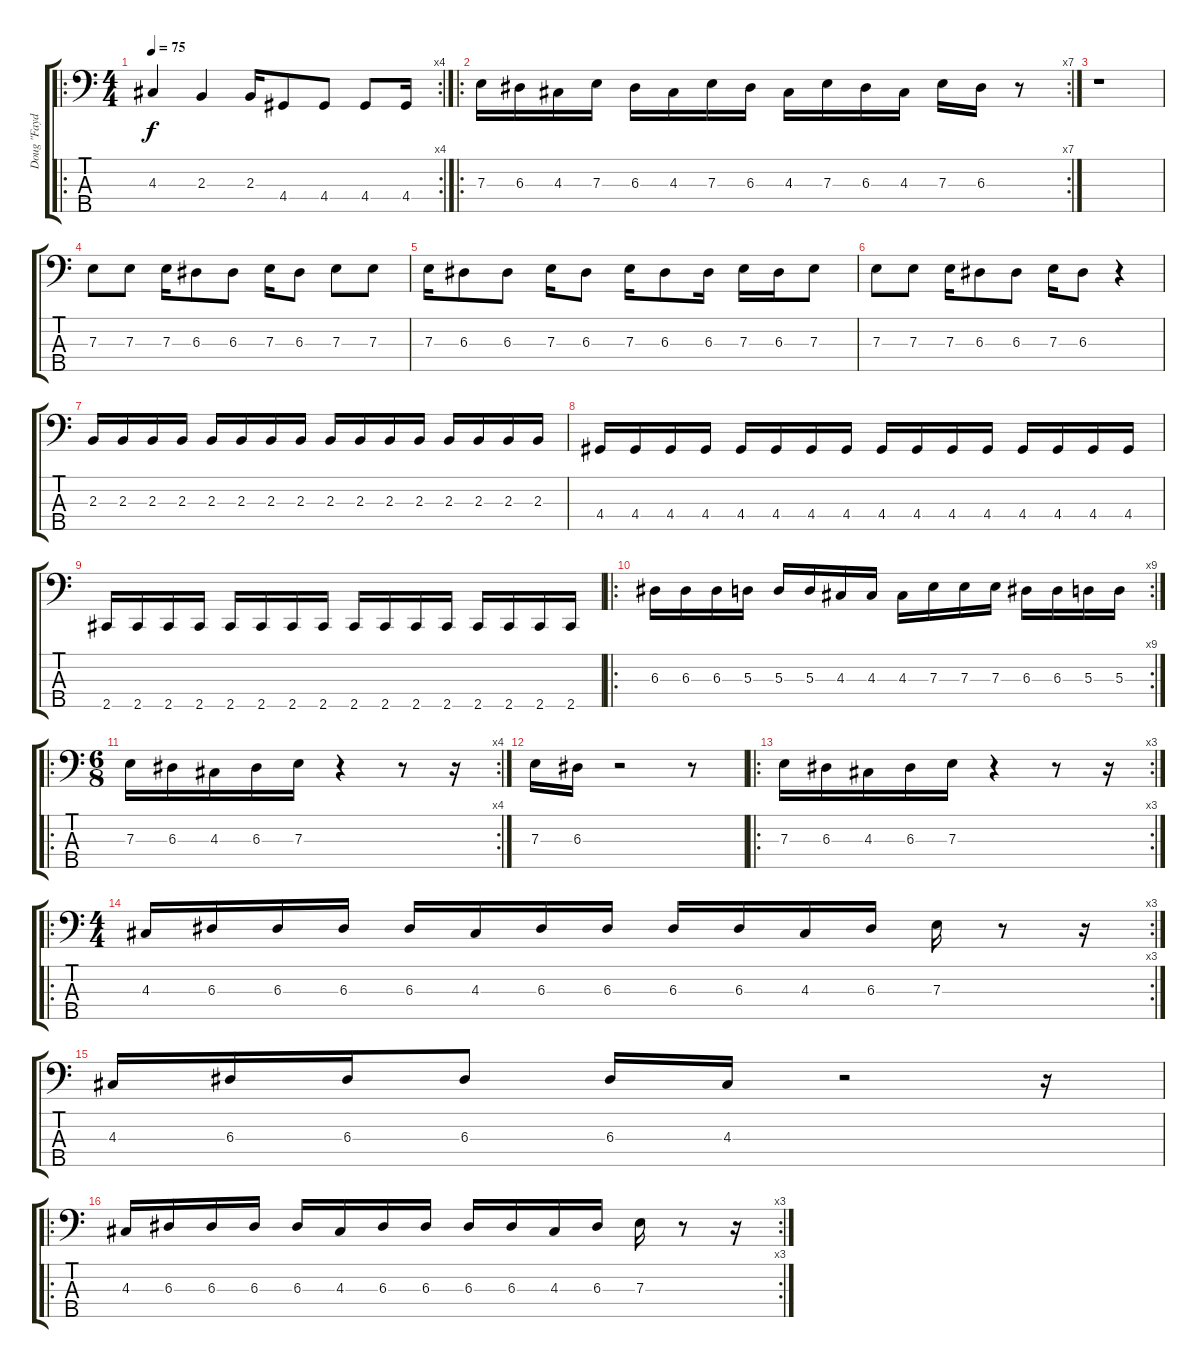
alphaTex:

\track ("Doug \"Faydoe\" Miller " "Doug \"Fayd") {instrument electricbassfinger}
\staff {score tabs}
\tuning (G2 D2 A1 E1 B0) {hide}
\ro
\rc 4
\ts (4 4)
\tempo 75
\clef f4
\ks c
4.3.4{dy f instrument electricbassfinger} 2.3.4 2.3.16 4.4.8 4.4.8 4.4.8 4.4.16 |
\ro
\rc 7
7.3.16 6.3.16 4.3.16 7.3.16 6.3.16 4.3.16 7.3.16 6.3.16 4.3.16 7.3.16 6.3.16 4.3.16 7.3.16 6.3.16 r.8 |
r.1 |
7.3.8 7.3.8 7.3.16 6.3.8 6.3.8 7.3.16 6.3.8 7.3.8 7.3.8 |
7.3.16 6.3.8 6.3.8 7.3.16 6.3.8 7.3.16 6.3.8 6.3.16 7.3.16 6.3.16 7.3.8 |
7.3.8 7.3.8 7.3.16 6.3.8 6.3.8 7.3.16 6.3.8 r.4 |
2.3.16 2.3.16 2.3.16 2.3.16 2.3.16 2.3.16 2.3.16 2.3.16 2.3.16 2.3.16 2.3.16 2.3.16 2.3.16 2.3.16 2.3.16 2.3.16 |
4.4.16 4.4.16 4.4.16 4.4.16 4.4.16 4.4.16 4.4.16 4.4.16 4.4.16 4.4.16 4.4.16 4.4.16 4.4.16 4.4.16 4.4.16 4.4.16 |
2.5.16 2.5.16 2.5.16 2.5.16 2.5.16 2.5.16 2.5.16 2.5.16 2.5.16 2.5.16 2.5.16 2.5.16 2.5.16 2.5.16 2.5.16 2.5.16 |
\ro
\rc 9
6.3.16 6.3.16 6.3.16 5.3.16 5.3.16 5.3.16 4.3.16 4.3.16 4.3.16 7.3.16 7.3.16 7.3.16 6.3.16 6.3.16 5.3.16 5.3.16 |
\ro
\rc 4
\ts (6 8)
7.3.16 6.3.16 4.3.16 6.3.16 7.3.16 r.4 r.8 r.16 |
7.3.16 6.3.16 r.2 r.8 |
\ro
\rc 3
7.3.16 6.3.16 4.3.16 6.3.16 7.3.16 r.4 r.8 r.16 |
\ro
\rc 3
\ts (4 4)
4.3.16 6.3.16 6.3.16 6.3.16 6.3.16 4.3.16 6.3.16 6.3.16 6.3.16 6.3.16 4.3.16 6.3.16 7.3.16 r.8 r.16 |
4.3.16 6.3.16 6.3.16 6.3.8 6.3.16 4.3.16 r.2 r.16 |
\ro
\rc 3
4.3.16 6.3.16 6.3.16 6.3.16 6.3.16 4.3.16 6.3.16 6.3.16 6.3.16 6.3.16 4.3.16 6.3.16 7.3.16 r.8 r.16
